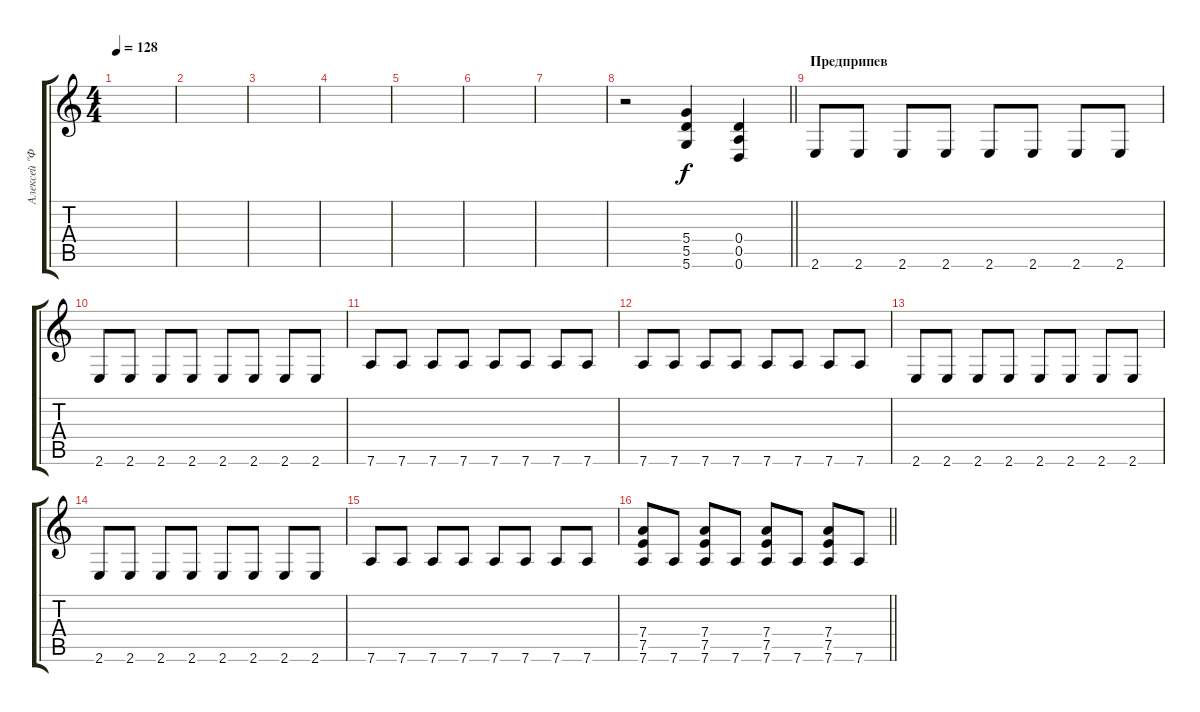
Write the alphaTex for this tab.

\track ("Алексей \"Феникс\" Аликин" "Алексей \"Ф") {instrument distortionguitar}
\staff {score tabs}
\tuning (E4 B3 G3 D3 A2 D2) {hide}
\ts (4 4)
\tempo 128
\clef g2
\ks c
|
|
|
|
|
|
|
\barLineRight lightlight
r.2{volume 14} (5.4 5.5 5.6).4 (0.4 0.5 0.6).4 |
\section ("" "Предприпев")
2.6.8 2.6.8 2.6.8 2.6.8 2.6.8 2.6.8 2.6.8 2.6.8 |
2.6.8 2.6.8 2.6.8 2.6.8 2.6.8 2.6.8 2.6.8 2.6.8 |
7.6.8 7.6.8 7.6.8 7.6.8 7.6.8 7.6.8 7.6.8 7.6.8 |
7.6.8 7.6.8 7.6.8 7.6.8 7.6.8 7.6.8 7.6.8 7.6.8 |
2.6.8 2.6.8 2.6.8 2.6.8 2.6.8 2.6.8 2.6.8 2.6.8 |
2.6.8 2.6.8 2.6.8 2.6.8 2.6.8 2.6.8 2.6.8 2.6.8 |
7.6.8 7.6.8 7.6.8 7.6.8 7.6.8 7.6.8 7.6.8 7.6.8 |
\barLineRight lightlight
(7.4 7.5 7.6).8 7.6.8 (7.4 7.5 7.6).8 7.6.8 (7.4 7.5 7.6).8 7.6.8 (7.4 7.5 7.6).8 7.6.8
